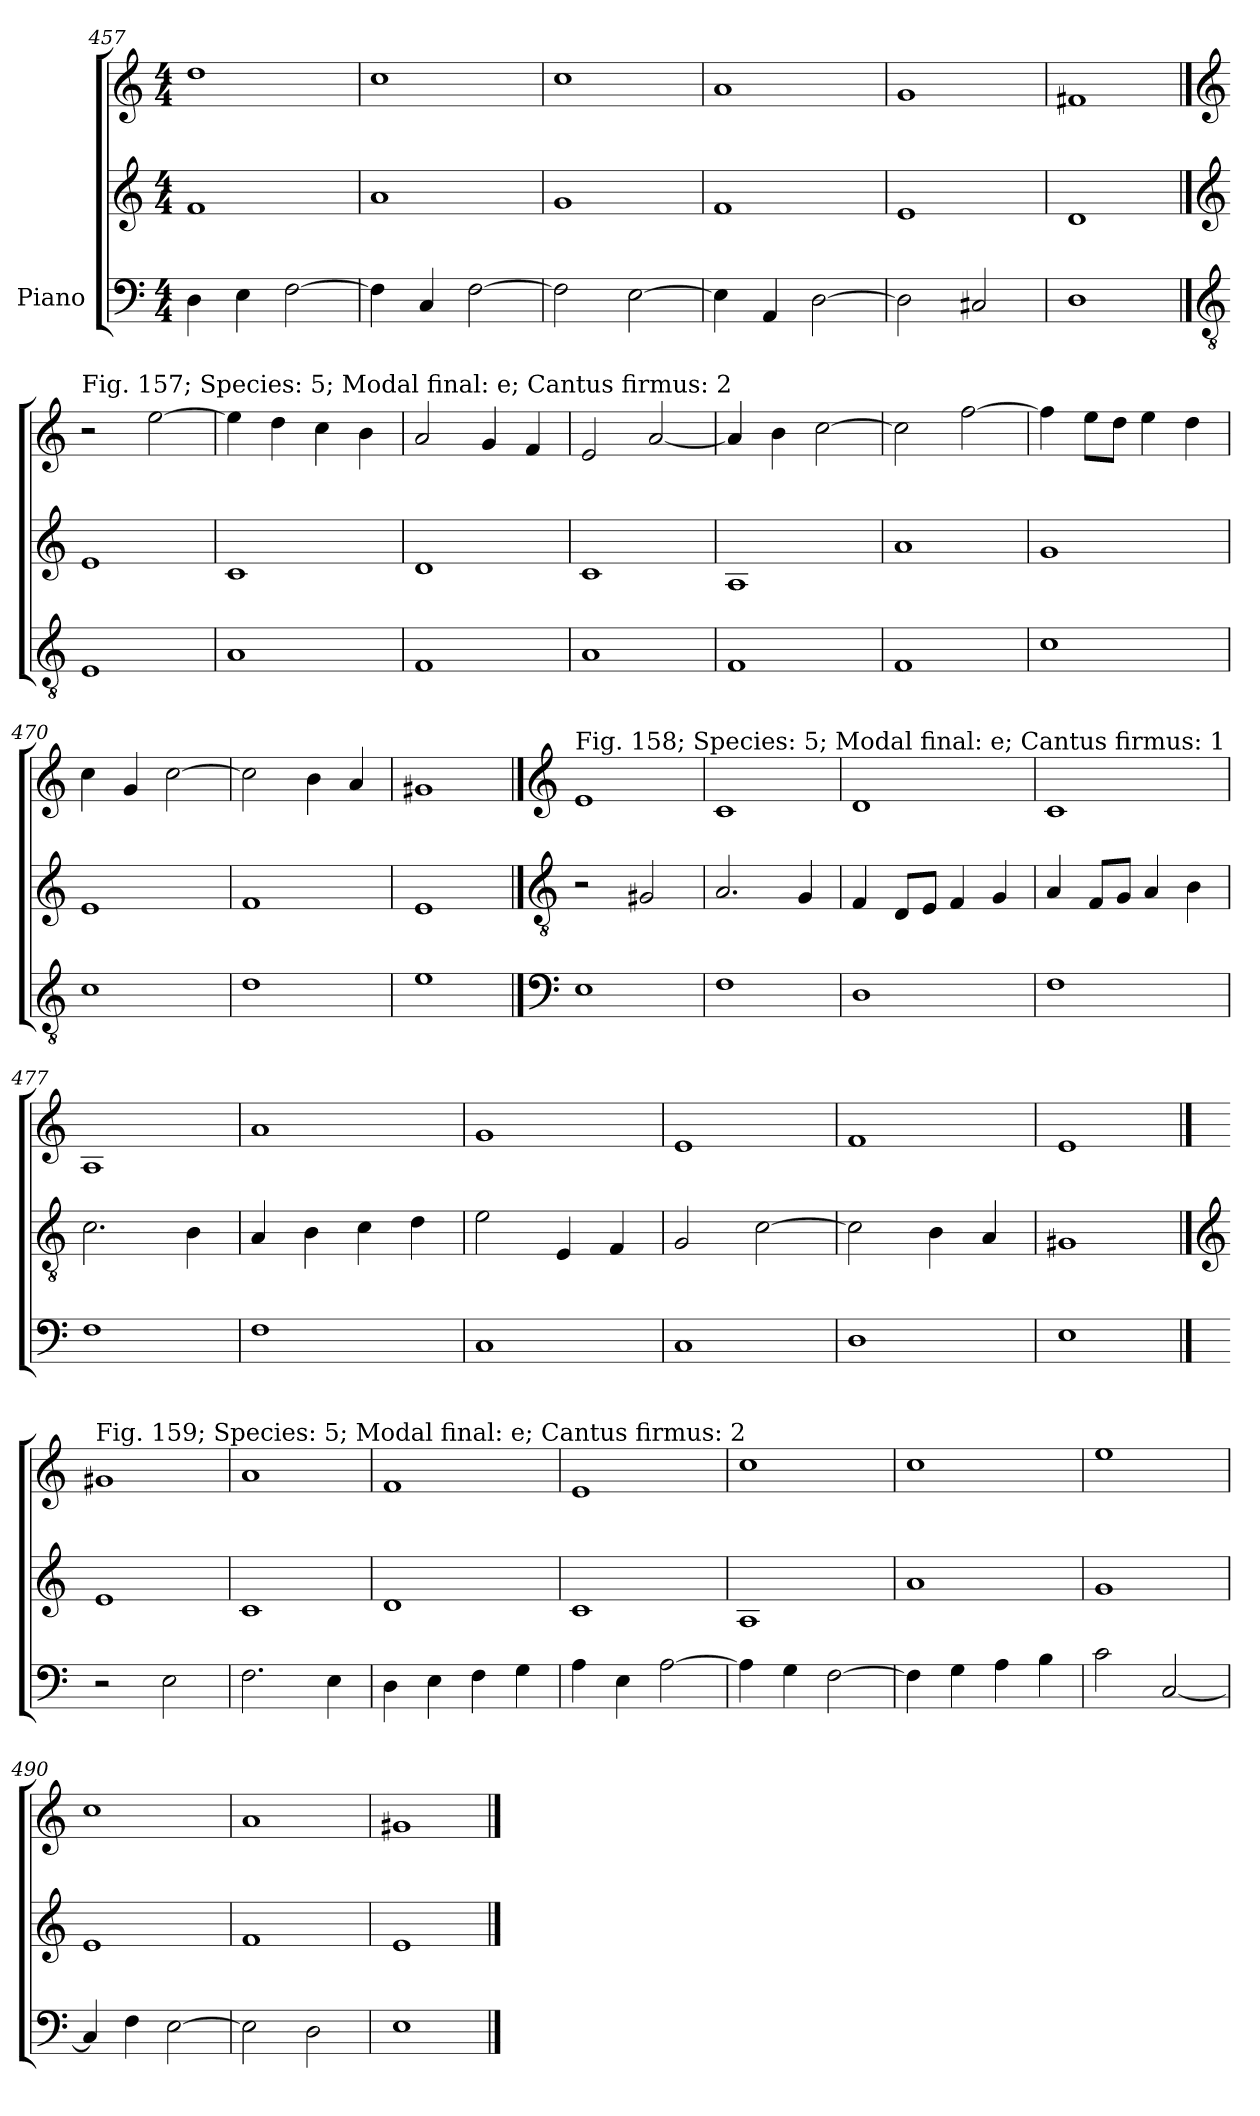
**kern	**kern	**kern
*part3	*part2	*part1
*staff3	*staff2	*staff1
*I"Piano	*	*
*clefF4	*clefG2	*clefG2
*k[]	*k[]	*k[]
*M4/4	*M4/4	*M4/4
=457	=457	=457
4D\	1f	1dd
4E\	.	.
[2F\	.	.
=458	=458	=458
4F\]	1a	1cc
4C/	.	.
[2F\	.	.
=459	=459	=459
2F\]	1g	1cc
[2E\	.	.
=460	=460	=460
4E\]	1f	1a
4AA/	.	.
[2D\	.	.
=461	=461	=461
2D\]	1e	1g
2C#X/	.	.
=462	=462	=462
1D	1d	1f#X
!!LO:PB:g=z
==463	==463	==463
*clefGv2	*clefG2	*clefG2
!	!	!LO:TX:a:t=Fig. 157; Species&colon; 5; Modal final&colon; e; Cantus firmus&colon; 2
1E	1e	2r
.	.	[2ee\
=464	=464	=464
1A	1c	4ee\]
.	.	4dd\
.	.	4cc\
.	.	4b\
=465	=465	=465
1F	1d	2a/
.	.	4g/
.	.	4f/
=466	=466	=466
1A	1c	2e/
.	.	[2a/
=467	=467	=467
1F	1A	4a/]
.	.	4b\
.	.	[2cc\
=468	=468	=468
1F	1a	2cc\]
.	.	[2ff\
=469	=469	=469
1c	1g	4ff\]
.	.	8ee\L
.	.	8dd\J
.	.	4ee\
.	.	4dd\
=470	=470	=470
1c	1e	4cc\
.	.	4g/
.	.	[2cc\
=471	=471	=471
1d	1f	2cc\]
.	.	4b\
.	.	4a/
=472	=472	=472
1e	1e	1g#X
!!LO:LB:g=z
==473	==473	==473
*clefF4	*clefGv2	*clefG2
!	!	!LO:TX:a:t=Fig. 158; Species&colon; 5; Modal final&colon; e; Cantus firmus&colon; 1
1E	2r	1e
.	2G#X/	.
=474	=474	=474
1F	2.A/	1c
.	4G/	.
=475	=475	=475
1D	4F/	1d
.	8D/L	.
.	8E/J	.
.	4F/	.
.	4G/	.
=476	=476	=476
1F	4A/	1c
.	8F/L	.
.	8G/J	.
.	4A/	.
.	4B\	.
=477	=477	=477
1F	2.c\	1A
.	4B\	.
=478	=478	=478
1F	4A/	1a
.	4B\	.
.	4c\	.
.	4d\	.
=479	=479	=479
1C	2e\	1g
.	4E/	.
.	4F/	.
=480	=480	=480
1C	2G/	1e
.	[2c\	.
=481	=481	=481
1D	2c\]	1f
.	4B\	.
.	4A/	.
=482	=482	=482
1E	1G#X	1e
!!LO:LB:g=z
==483	==483	==483
*	*clefG2	*
!	!	!LO:TX:a:t=Fig. 159; Species&colon; 5; Modal final&colon; e; Cantus firmus&colon; 2
2r	1e	1g#X
2E\	.	.
=484	=484	=484
2.F\	1c	1a
4E\	.	.
=485	=485	=485
4D\	1d	1f
4E\	.	.
4F\	.	.
4G\	.	.
=486	=486	=486
4A\	1c	1e
4E\	.	.
[2A\	.	.
=487	=487	=487
4A\]	1A	1cc
4G\	.	.
[2F\	.	.
=488	=488	=488
4F\]	1a	1cc
4G\	.	.
4A\	.	.
4B\	.	.
=489	=489	=489
2c\	1g	1ee
[2C/	.	.
=490	=490	=490
4C/]	1e	1cc
4F\	.	.
[2E\	.	.
=491	=491	=491
2E\]	1f	1a
2D\	.	.
=492	=492	=492
1E	1e	1g#X
==	==	==
*-	*-	*-
